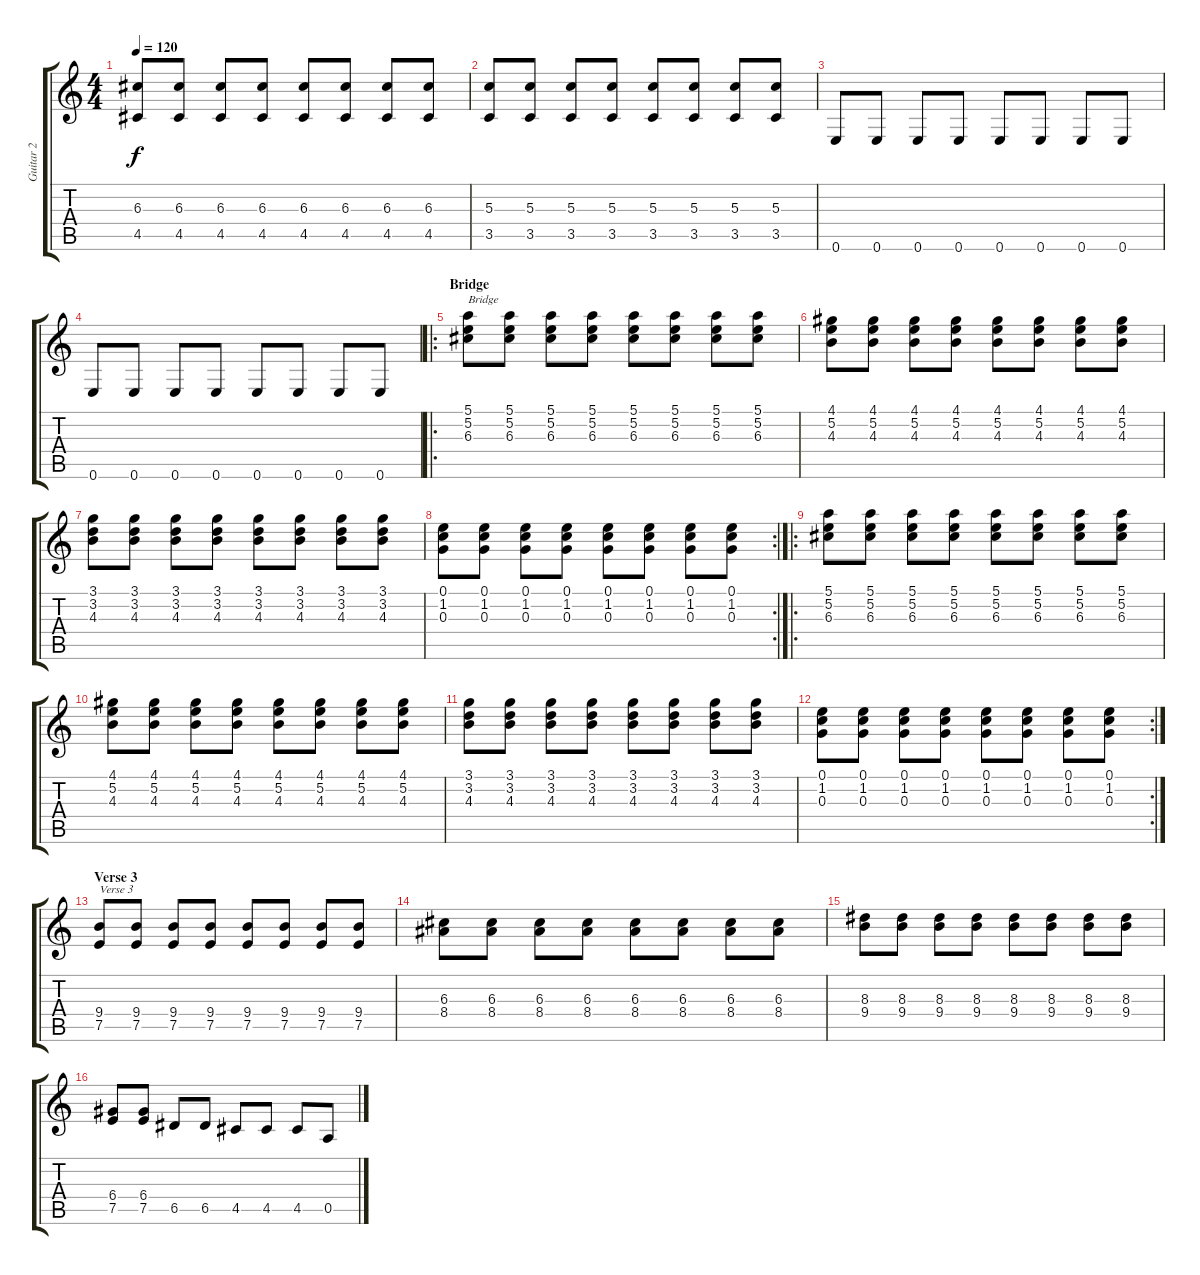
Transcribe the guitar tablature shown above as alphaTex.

\track ("Guitar 2" "Guitar 2") {instrument overdrivenguitar}
\staff {score tabs}
\tuning (E4 B3 G3 D3 A2 E2) {hide}
\ts (4 4)
\tempo 120
\clef g2
\ks c
(6.3 4.5).8{dy f} (6.3 4.5).8 (6.3 4.5).8 (6.3 4.5).8 (6.3 4.5).8 (6.3 4.5).8 (6.3 4.5).8 (6.3 4.5).8 |
(5.3 3.5).8 (5.3 3.5).8 (5.3 3.5).8 (5.3 3.5).8 (5.3 3.5).8 (5.3 3.5).8 (5.3 3.5).8 (5.3 3.5).8 |
0.6.8 0.6.8 0.6.8 0.6.8 0.6.8 0.6.8 0.6.8 0.6.8 |
0.6.8 0.6.8 0.6.8 0.6.8 0.6.8 0.6.8 0.6.8 0.6.8 |
\ro
\section ("" "Bridge")
(5.1 5.2 6.3).8{txt "Bridge"} (5.1 5.2 6.3).8 (5.1 5.2 6.3).8 (5.1 5.2 6.3).8 (5.1 5.2 6.3).8 (5.1 5.2 6.3).8 (5.1 5.2 6.3).8 (5.1 5.2 6.3).8 |
(4.1 5.2 4.3).8 (4.1 5.2 4.3).8 (4.1 5.2 4.3).8 (4.1 5.2 4.3).8 (4.1 5.2 4.3).8 (4.1 5.2 4.3).8 (4.1 5.2 4.3).8 (4.1 5.2 4.3).8 |
(3.1 3.2 4.3).8 (3.1 3.2 4.3).8 (3.1 3.2 4.3).8 (3.1 3.2 4.3).8 (3.1 3.2 4.3).8 (3.1 3.2 4.3).8 (3.1 3.2 4.3).8 (3.1 3.2 4.3).8 |
\rc 2
(0.1 1.2 0.3).8 (0.1 1.2 0.3).8 (0.1 1.2 0.3).8 (0.1 1.2 0.3).8 (0.1 1.2 0.3).8 (0.1 1.2 0.3).8 (0.1 1.2 0.3).8 (0.1 1.2 0.3).8 |
\ro
(5.1 5.2 6.3).8 (5.1 5.2 6.3).8 (5.1 5.2 6.3).8 (5.1 5.2 6.3).8 (5.1 5.2 6.3).8 (5.1 5.2 6.3).8 (5.1 5.2 6.3).8 (5.1 5.2 6.3).8 |
(4.1 5.2 4.3).8 (4.1 5.2 4.3).8 (4.1 5.2 4.3).8 (4.1 5.2 4.3).8 (4.1 5.2 4.3).8 (4.1 5.2 4.3).8 (4.1 5.2 4.3).8 (4.1 5.2 4.3).8 |
(3.1 3.2 4.3).8 (3.1 3.2 4.3).8 (3.1 3.2 4.3).8 (3.1 3.2 4.3).8 (3.1 3.2 4.3).8 (3.1 3.2 4.3).8 (3.1 3.2 4.3).8 (3.1 3.2 4.3).8 |
\rc 2
(0.1 1.2 0.3).8 (0.1 1.2 0.3).8 (0.1 1.2 0.3).8 (0.1 1.2 0.3).8 (0.1 1.2 0.3).8 (0.1 1.2 0.3).8 (0.1 1.2 0.3).8 (0.1 1.2 0.3).8 |
\section ("" "Verse 3")
(9.4 7.5).8{txt "Verse 3"} (9.4 7.5).8 (9.4 7.5).8 (9.4 7.5).8 (9.4 7.5).8 (9.4 7.5).8 (9.4 7.5).8 (9.4 7.5).8 |
(6.3 8.4).8 (6.3 8.4).8 (6.3 8.4).8 (6.3 8.4).8 (6.3 8.4).8 (6.3 8.4).8 (6.3 8.4).8 (6.3 8.4).8 |
(8.3 9.4).8 (8.3 9.4).8 (8.3 9.4).8 (8.3 9.4).8 (8.3 9.4).8 (8.3 9.4).8 (8.3 9.4).8 (8.3 9.4).8 |
(6.4 7.5).8 (6.4 7.5).8 6.5.8 6.5.8 4.5.8 4.5.8 4.5.8 0.5.8
